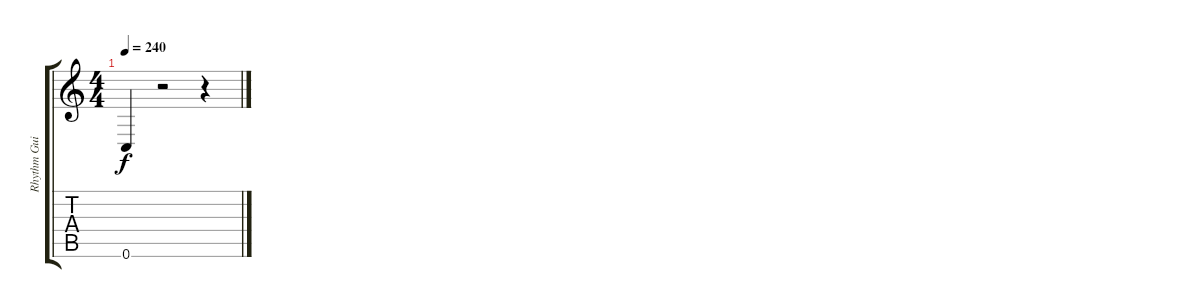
\track ("Rhythm Guitar" "Rhythm Gui") {instrument distortionguitar}
\staff {score tabs}
\tuning (C4 G3 Eb3 Bb2 F2 C2) {hide}
\ts (4 4)
\tempo 240
\clef g2
\ks c
0.6.4{dy f} r.2 r.4
